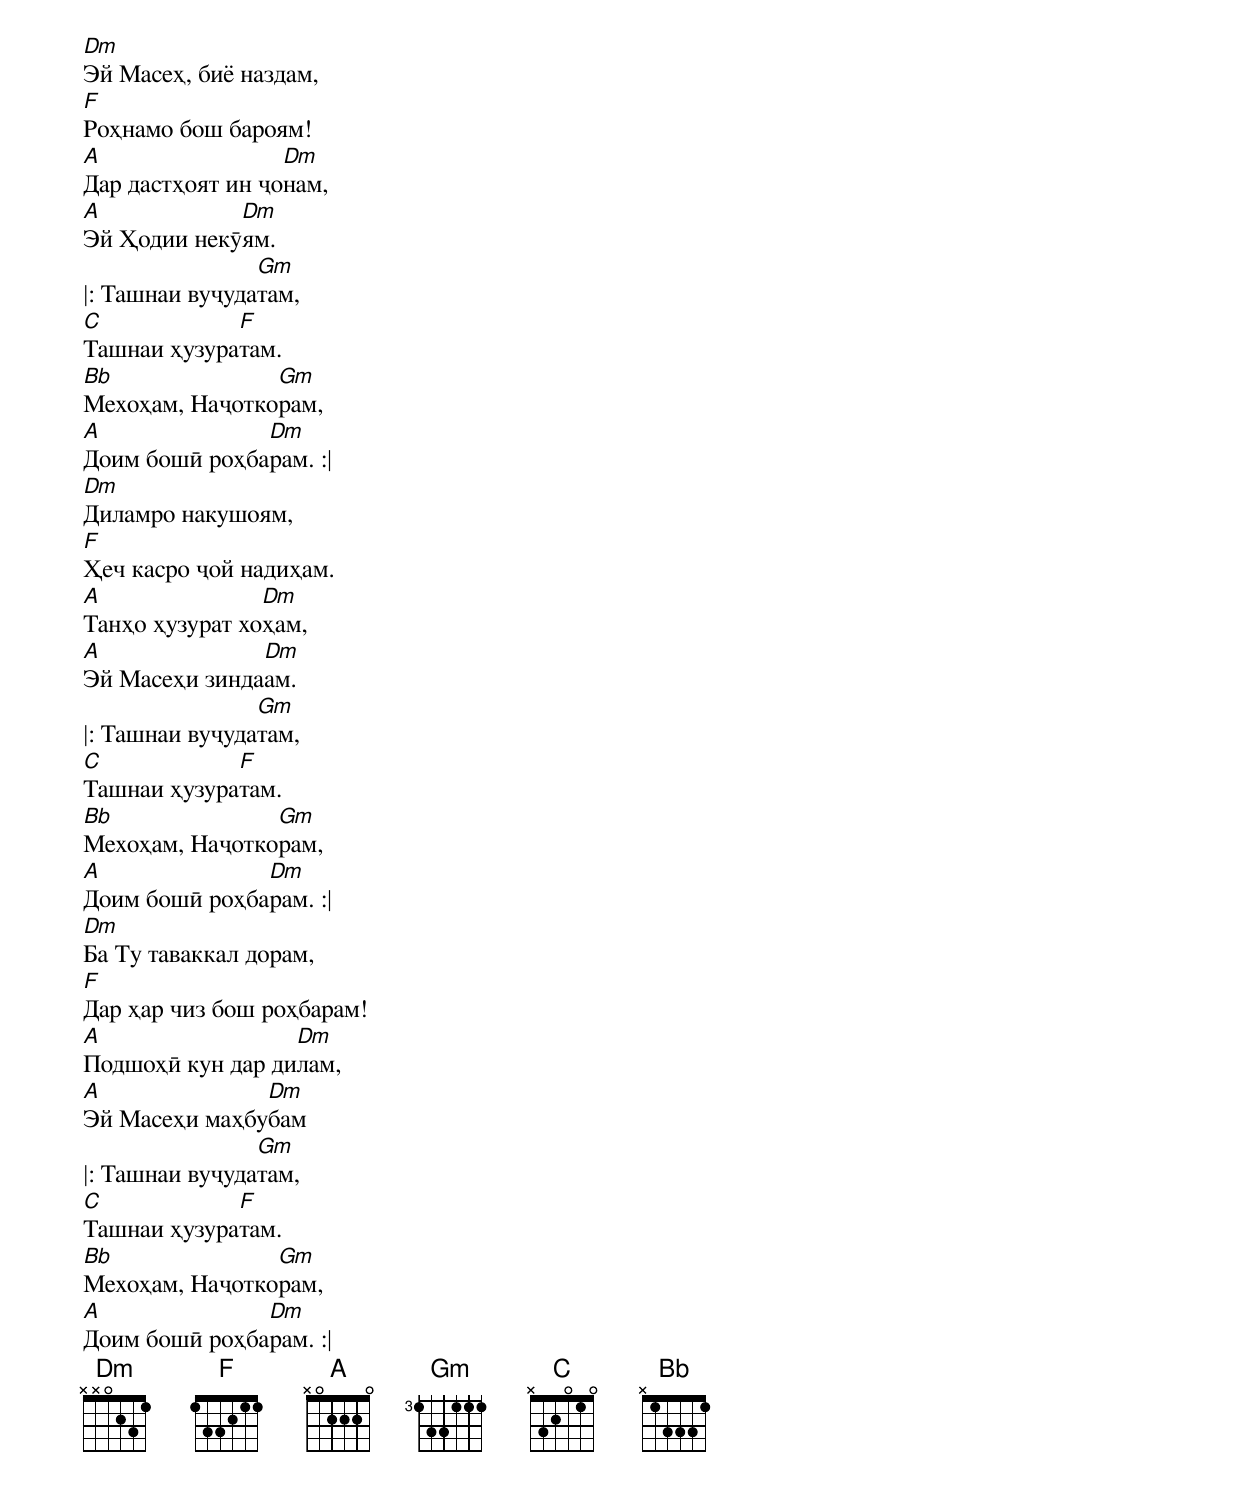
[Dm]Эй Масеҳ, биё наздам,
[F]Роҳнамо бош бароям!
[A]Дар дастҳоят ин ҷо[Dm]нам,
[A]Эй Ҳодии некӯ[Dm]ям.
|: Ташнаи вуҷуда[Gm]там,
[C]Ташнаи ҳузура[F]там.
[Bb]Мехоҳам, Наҷотко[Gm]рам,
[A]Доим бошӣ роҳба[Dm]рам. :|
[Dm]Диламро накушоям,
[F]Ҳеч касро ҷой надиҳам.
[A]Танҳо ҳузурат хо[Dm]ҳам,
[A]Эй Масеҳи зинда[Dm]ам.
|: Ташнаи вуҷуда[Gm]там,
[C]Ташнаи ҳузура[F]там.
[Bb]Мехоҳам, Наҷотко[Gm]рам,
[A]Доим бошӣ роҳба[Dm]рам. :|
[Dm]Ба Ту таваккал дорам,
[F]Дар ҳар чиз бош роҳбарам!
[A]Подшоҳӣ кун дар ди[Dm]лам,
[A]Эй Масеҳи маҳбу[Dm]бам
|: Ташнаи вуҷуда[Gm]там,
[C]Ташнаи ҳузура[F]там.
[Bb]Мехоҳам, Наҷотко[Gm]рам,
[A]Доим бошӣ роҳба[Dm]рам. :|
